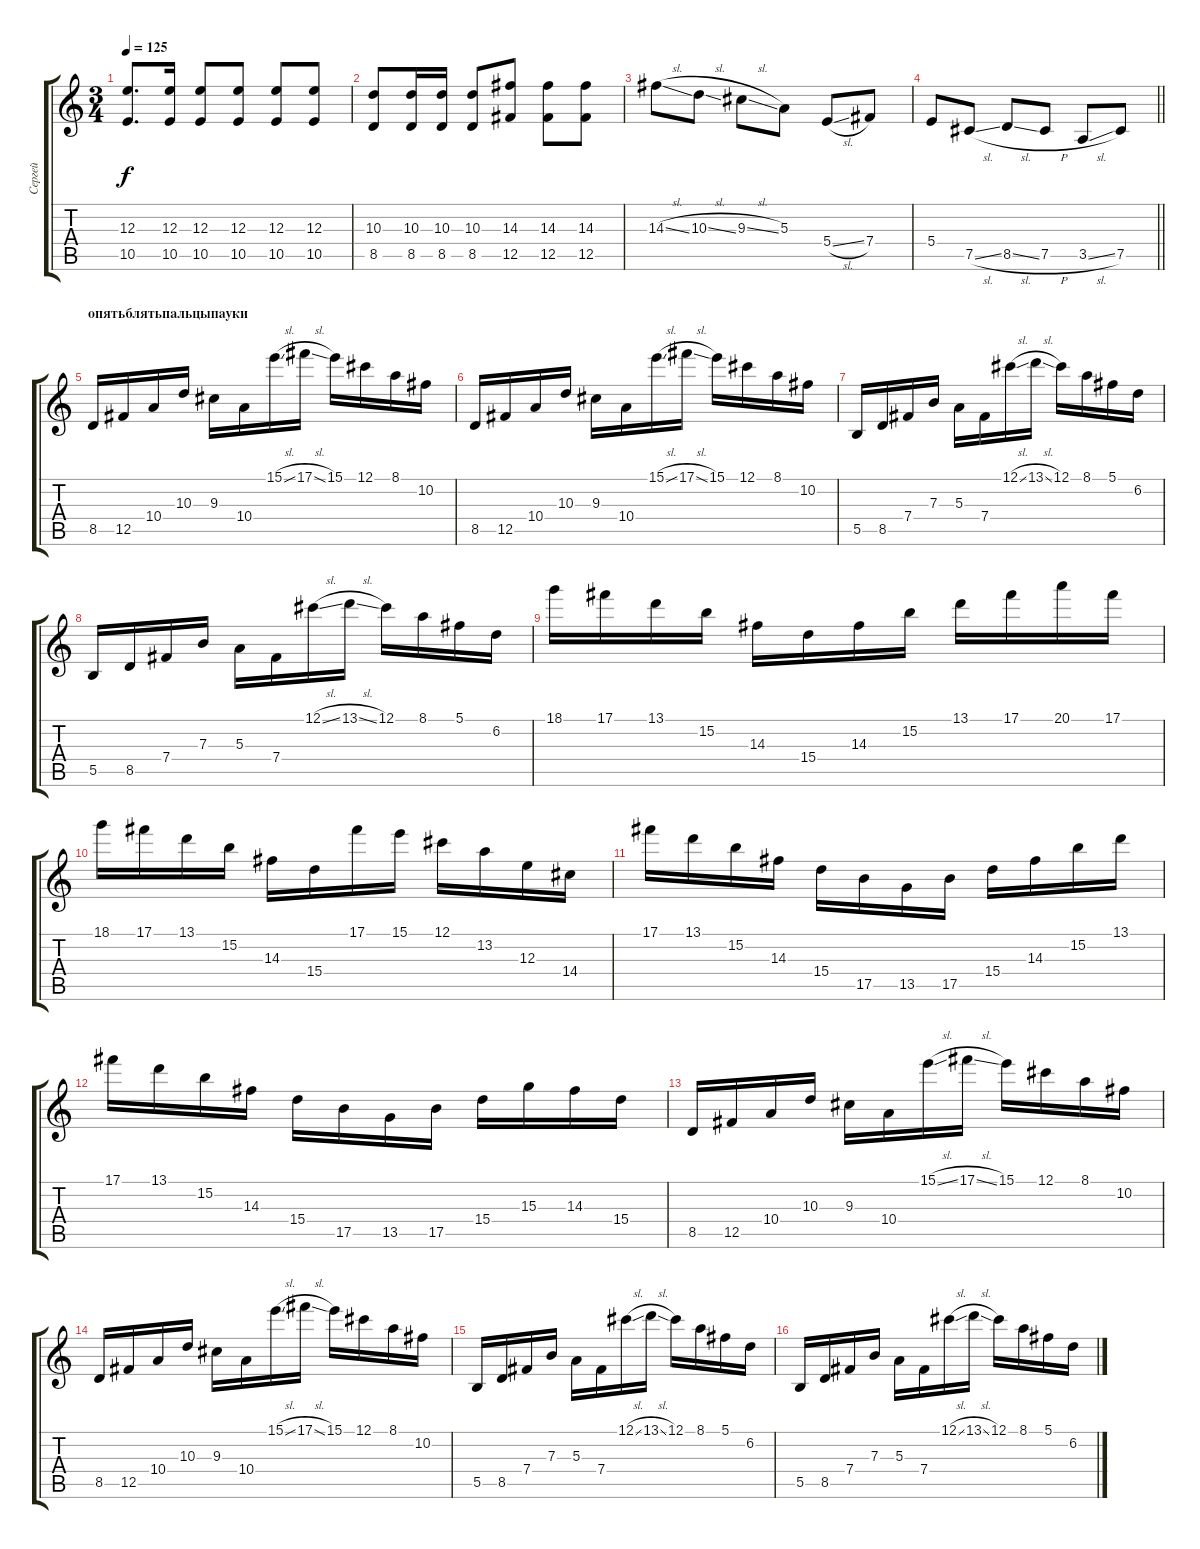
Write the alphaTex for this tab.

\track ("Сергей" "Сергей") {instrument distortionguitar}
\staff {score tabs}
\tuning (Db4 Ab3 E3 B2 Gb2 B1) {hide}
\ts (3 4)
\tempo 125
\clef g2
\ks c
(12.3 10.5).8{d dy f instrument distortionguitar} (12.3 10.5).16 (12.3 10.5).8 (12.3 10.5).8 (12.3 10.5).8 (12.3 10.5).8 |
(10.3 8.5).8 (10.3 8.5).16 (10.3 8.5).16 (10.3 8.5).8 (14.3 12.5).8 (14.3 12.5).8 (14.3 12.5).8 |
14.3{sl}.8{instrument distortionguitar} 10.3{sl}.8 9.3{sl}.8 5.3.8 5.4{sl}.8 7.4.8 |
\barLineRight lightlight
5.4.8 7.5{sl}.8 8.5{sl}.8 7.5{h}.8 3.5{sl}.8 7.5.8 |
\section ("" "опятьблятьпальцыпауки")
8.5.16 12.5.16 10.4.16 10.3.16 9.3.16 10.4.16 15.1{sl}.16 17.1{sl}.16 15.1.16 12.1.16 8.1.16 10.2.16 |
8.5.16 12.5.16 10.4.16 10.3.16 9.3.16 10.4.16 15.1{sl}.16 17.1{sl}.16 15.1.16 12.1.16 8.1.16 10.2.16 |
5.5.16 8.5.16 7.4.16 7.3.16 5.3.16 7.4.16 12.1{sl}.16 13.1{sl}.16 12.1.16 8.1.16 5.1.16 6.2.16 |
5.5.16 8.5.16 7.4.16 7.3.16 5.3.16 7.4.16 12.1{sl}.16 13.1{sl}.16 12.1.16 8.1.16 5.1.16 6.2.16 |
18.1.16 17.1.16 13.1.16 15.2.16 14.3.16 15.4.16 14.3.16 15.2.16 13.1.16 17.1.16 20.1.16 17.1.16 |
18.1.16 17.1.16 13.1.16 15.2.16 14.3.16 15.4.16 17.1.16 15.1.16 12.1.16 13.2.16 12.3.16 14.4.16 |
17.1.16 13.1.16 15.2.16 14.3.16 15.4.16 17.5.16 13.5.16 17.5.16 15.4.16 14.3.16 15.2.16 13.1.16 |
17.1.16 13.1.16 15.2.16 14.3.16 15.4.16 17.5.16 13.5.16 17.5.16 15.4.16 15.3.16 14.3.16 15.4.16 |
8.5.16 12.5.16 10.4.16 10.3.16 9.3.16 10.4.16 15.1{sl}.16 17.1{sl}.16 15.1.16 12.1.16 8.1.16 10.2.16 |
8.5.16 12.5.16 10.4.16 10.3.16 9.3.16 10.4.16 15.1{sl}.16 17.1{sl}.16 15.1.16 12.1.16 8.1.16 10.2.16 |
5.5.16 8.5.16 7.4.16 7.3.16 5.3.16 7.4.16 12.1{sl}.16 13.1{sl}.16 12.1.16 8.1.16 5.1.16 6.2.16 |
5.5.16 8.5.16 7.4.16 7.3.16 5.3.16 7.4.16 12.1{sl}.16 13.1{sl}.16 12.1.16 8.1.16 5.1.16 6.2.16
